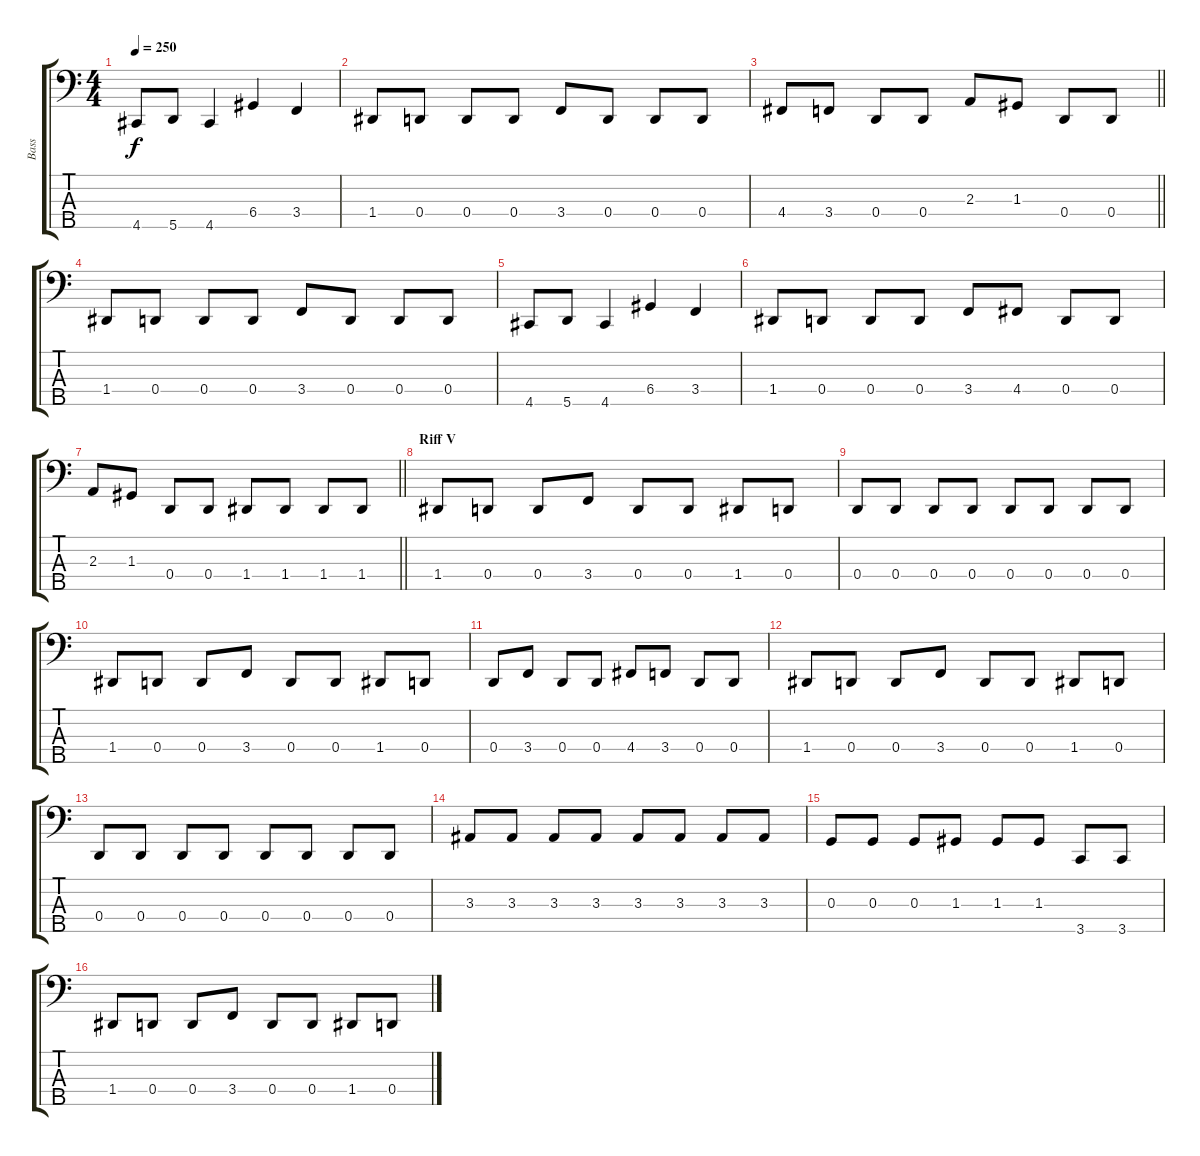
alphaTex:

\track ("Bass" "Bass") {instrument electricbasspick}
\staff {score tabs}
\tuning (F2 C2 G1 D1 A0) {hide}
\ts (4 4)
\tempo 250
\clef f4
\ks c
4.5.8{dy f} 5.5.8 4.5.4 6.4.4 3.4.4 |
1.4.8 0.4.8 0.4.8 0.4.8 3.4.8 0.4.8 0.4.8 0.4.8 |
\barLineRight lightlight
4.4.8 3.4.8 0.4.8 0.4.8 2.3.8 1.3.8 0.4.8 0.4.8 |
1.4.8 0.4.8 0.4.8 0.4.8 3.4.8 0.4.8 0.4.8 0.4.8 |
4.5.8 5.5.8 4.5.4 6.4.4 3.4.4 |
1.4.8 0.4.8 0.4.8 0.4.8 3.4.8 4.4.8 0.4.8 0.4.8 |
\barLineRight lightlight
2.3.8 1.3.8 0.4.8 0.4.8 1.4.8 1.4.8 1.4.8 1.4.8 |
\section ("" "Riff V")
1.4.8 0.4.8 0.4.8 3.4.8 0.4.8 0.4.8 1.4.8 0.4.8 |
0.4.8 0.4.8 0.4.8 0.4.8 0.4.8 0.4.8 0.4.8 0.4.8 |
1.4.8 0.4.8 0.4.8 3.4.8 0.4.8 0.4.8 1.4.8 0.4.8 |
0.4.8 3.4.8 0.4.8 0.4.8 4.4.8 3.4.8 0.4.8 0.4.8 |
1.4.8 0.4.8 0.4.8 3.4.8 0.4.8 0.4.8 1.4.8 0.4.8 |
0.4.8 0.4.8 0.4.8 0.4.8 0.4.8 0.4.8 0.4.8 0.4.8 |
3.3.8 3.3.8 3.3.8 3.3.8 3.3.8 3.3.8 3.3.8 3.3.8 |
0.3.8 0.3.8 0.3.8 1.3.8 1.3.8 1.3.8 3.5.8 3.5.8 |
1.4.8 0.4.8 0.4.8 3.4.8 0.4.8 0.4.8 1.4.8 0.4.8
